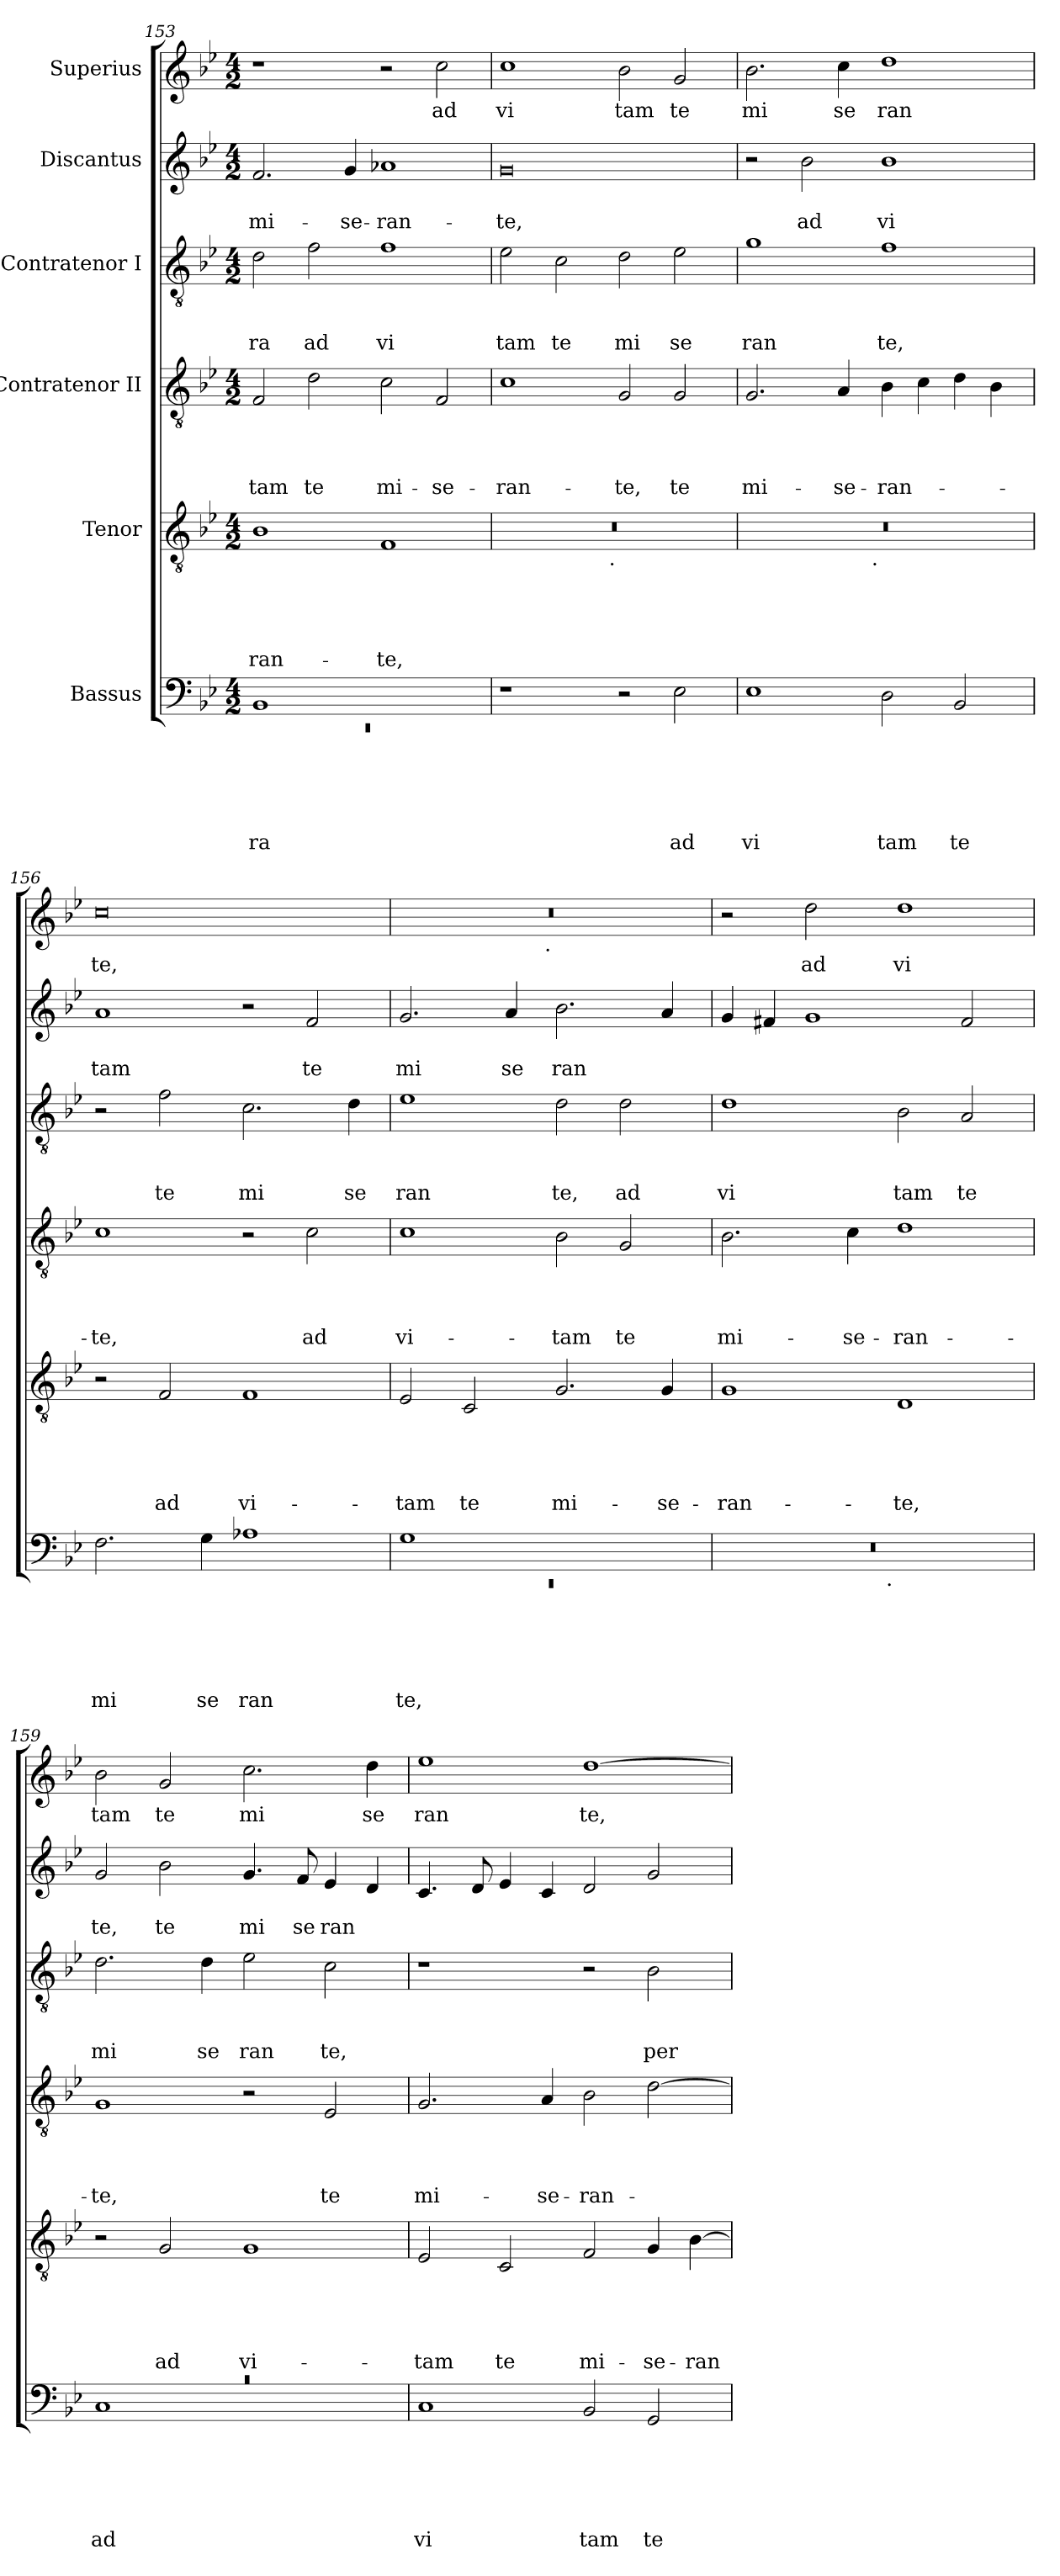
**kern	**text	**text	**text	**text	**text	**text	**kern	**text	**text	**text	**text	**text	**kern	**text	**text	**text	**text	**kern	**text	**text	**text	**kern	**text	**text	**kern	**text
*part6	*part6	*part6	*part6	*part6	*part6	*part6	*part5	*part5	*part5	*part5	*part5	*part5	*part4	*part4	*part4	*part4	*part4	*part3	*part3	*part3	*part3	*part2	*part2	*part2	*part1	*part1
*staff6	*staff6	*staff6	*staff6	*staff6	*staff6	*staff6	*staff5	*staff5	*staff5	*staff5	*staff5	*staff5	*staff4	*staff4	*staff4	*staff4	*staff4	*staff3	*staff3	*staff3	*staff3	*staff2	*staff2	*staff2	*staff1	*staff1
*I"Bassus	*	*	*	*	*	*	*I"Tenor	*	*	*	*	*	*I"Contratenor II	*	*	*	*	*I"Contratenor I	*	*	*	*I"Discantus	*	*	*I"Superius	*
*clefF4	*	*	*	*	*	*	*clefGv2	*	*	*	*	*	*clefGv2	*	*	*	*	*clefGv2	*	*	*	*clefG2	*	*	*clefG2	*
*k[b-e-]	*	*	*	*	*	*	*k[b-e-]	*	*	*	*	*	*k[b-e-]	*	*	*	*	*k[b-e-]	*	*	*	*k[b-e-]	*	*	*k[b-e-]	*
*B-:	*	*	*	*	*	*	*B-:	*	*	*	*	*	*B-:	*	*	*	*	*B-:	*	*	*	*B-:	*	*	*B-:	*
*M4/2	*	*	*	*	*	*	*M4/2	*	*	*	*	*	*M4/2	*	*	*	*	*M4/2	*	*	*	*M4/2	*	*	*M4/2	*
=153	=153	=153	=153	=153	=153	=153	=153	=153	=153	=153	=153	=153	=153	=153	=153	=153	=153	=153	=153	=153	=153	=153	=153	=153	=153	=153
*^	*	*	*	*	*	*	*	*	*	*	*	*	*	*	*	*	*	*	*	*	*	*	*	*	*	*
!	!LO:N:vis=1	!	!	!	!	!	!LO:LY:b	!	!	!	!	!	!LO:LY:b	!	!	!	!	!LO:LY:b	!	!	!	!LO:LY:b	!	!	!LO:LY:b	!	!
1BB-	0rEE	.	.	.	.	.	-ra	1B-	.	.	.	.	-ran-	2F/	.	.	.	-tam	2d\	.	.	ra	2.f/	.	mi-	1r	.
!	!	!	!	!	!	!	!	!	!	!	!	!	!	!	!	!	!	!LO:LY:b	!	!	!	!LO:LY:b	!	!	!	!	!
.	.	.	.	.	.	.	.	.	.	.	.	.	.	2d\	.	.	.	te	2f\	.	.	ad	.	.	.	.	.
!	!	!	!	!	!	!	!	!	!	!	!	!	!	!	!	!	!	!	!	!	!	!	!	!	!LO:LY:b	!	!
.	.	.	.	.	.	.	.	.	.	.	.	.	.	.	.	.	.	.	.	.	.	.	4g/	.	-se-	.	.
!	!	!	!	!	!	!	!	!	!	!	!	!	!LO:LY:b	!	!	!	!	!LO:LY:b	!	!	!	!LO:LY:b	!	!	!LO:LY:b	!	!
1ryy	.	.	.	.	.	.	.	1F	.	.	.	.	-te,	2c\	.	.	.	mi-	1f	.	.	vi	1a-X	.	-ran-	2r	.
!	!	!	!	!	!	!	!	!	!	!	!	!	!	!	!	!	!	!LO:LY:b	!	!	!	!	!	!	!	!	!LO:LY:b
.	.	.	.	.	.	.	.	.	.	.	.	.	.	2F/	.	.	.	-se-	.	.	.	.	.	.	.	2cc\	ad
*v	*v	*	*	*	*	*	*	*	*	*	*	*	*	*	*	*	*	*	*	*	*	*	*	*	*	*	*
!!LO:LB:g=z
=154	=154	=154	=154	=154	=154	=154	=154	=154	=154	=154	=154	=154	=154	=154	=154	=154	=154	=154	=154	=154	=154	=154	=154	=154	=154	=154
!	!	!	!	!	!	!	!	!	!	!	!	!	!	!	!	!	!LO:LY:b	!	!	!	!LO:LY:b	!	!	!LO:LY:b	!	!LO:LY:b
*	*	*	*	*	*	*	*^	*	*	*	*	*	*	*	*	*	*	*	*	*	*	*	*	*	*	*
1r	.	.	.	.	.	.	0r	2ryy	.	.	.	.	.	1c	.	.	.	-ran-	2e-\	.	.	tam	0g	.	-te,	1cc	vi
!	!	!	!	!	!	!	!	!	!	!	!	!	!	!	!	!	!	!	!	!	!	!LO:LY:b	!	!	!	!	!
.	.	.	.	.	.	.	.	4...ryy	.	.	.	.	.	.	.	.	.	.	2c\	.	.	te	.	.	.	.	.
!	!	!	!	!	!	!	!	!LO:TX:b:t=.	!	!	!	!	!	!	!	!	!	!	!	!	!	!	!	!	!	!	!
.	.	.	.	.	.	.	.	1ryy	.	.	.	.	.	.	.	.	.	.	.	.	.	.	.	.	.	.	.
!	!	!	!	!	!	!	!	!	!	!	!	!	!	!	!	!	!	!LO:LY:b	!	!	!	!LO:LY:b	!	!	!	!	!LO:LY:b
2r	.	.	.	.	.	.	.	.	.	.	.	.	.	2G/	.	.	.	-te,	2d\	.	.	mi	.	.	.	2b-\	tam
!	!	!	!	!	!	!LO:LY:b	!	!	!	!	!	!	!	!	!	!	!	!LO:LY:b	!	!	!	!LO:LY:b	!	!	!	!	!LO:LY:b
2E-\	.	.	.	.	.	ad	.	.	.	.	.	.	.	2G/	.	.	.	te	2e-\	.	.	se	.	.	.	2g/	te
.	.	.	.	.	.	.	.	32ryy	.	.	.	.	.	.	.	.	.	.	.	.	.	.	.	.	.	.	.
=155	=155	=155	=155	=155	=155	=155	=155	=155	=155	=155	=155	=155	=155	=155	=155	=155	=155	=155	=155	=155	=155	=155	=155	=155	=155	=155	=155
!	!	!	!	!	!	!LO:LY:b	!	!	!	!	!	!	!	!	!	!	!	!LO:LY:b	!	!	!	!LO:LY:b	!	!	!	!	!LO:LY:b
1E-	.	.	.	.	.	vi	0r	2ryy	.	.	.	.	.	2.G/	.	.	.	mi-	1g	.	.	ran	2r	.	.	2.b-\	mi
!	!	!	!	!	!	!	!	!	!	!	!	!	!	!	!	!	!	!	!	!	!	!	!	!	!LO:LY:b	!	!
.	.	.	.	.	.	.	.	4...ryy	.	.	.	.	.	.	.	.	.	.	.	.	.	.	2b-\	.	ad	.	.
!	!	!	!	!	!	!	!	!	!	!	!	!	!	!	!	!	!	!LO:LY:b	!	!	!	!	!	!	!	!	!LO:LY:b
.	.	.	.	.	.	.	.	.	.	.	.	.	.	4A/	.	.	.	-se-	.	.	.	.	.	.	.	4cc\	se
!	!	!	!	!	!	!	!	!LO:TX:b:t=.	!	!	!	!	!	!	!	!	!	!	!	!	!	!	!	!	!	!	!
.	.	.	.	.	.	.	.	1ryy	.	.	.	.	.	.	.	.	.	.	.	.	.	.	.	.	.	.	.
!	!	!	!	!	!	!LO:LY:b	!	!	!	!	!	!	!	!	!	!	!	!LO:LY:b	!	!	!	!LO:LY:b	!	!	!LO:LY:b	!	!LO:LY:b
2D\	.	.	.	.	.	tam	.	.	.	.	.	.	.	4B-\	.	.	.	-ran-	1f	.	.	te,	1b-	.	vi	1dd	ran
.	.	.	.	.	.	.	.	.	.	.	.	.	.	4c\	.	.	.	.	.	.	.	.	.	.	.	.	.
!	!	!	!	!	!	!LO:LY:b	!	!	!	!	!	!	!	!	!	!	!	!	!	!	!	!	!	!	!	!	!
2BB-/	.	.	.	.	.	te	.	.	.	.	.	.	.	4d\	.	.	.	.	.	.	.	.	.	.	.	.	.
.	.	.	.	.	.	.	.	.	.	.	.	.	.	4B-\	.	.	.	.	.	.	.	.	.	.	.	.	.
.	.	.	.	.	.	.	.	32ryy	.	.	.	.	.	.	.	.	.	.	.	.	.	.	.	.	.	.	.
=156	=156	=156	=156	=156	=156	=156	=156	=156	=156	=156	=156	=156	=156	=156	=156	=156	=156	=156	=156	=156	=156	=156	=156	=156	=156	=156	=156
!	!	!	!	!	!	!LO:LY:b	!	!	!	!	!	!	!	!	!	!	!	!LO:LY:b	!	!	!	!	!	!	!LO:LY:b	!	!LO:LY:b
*	*	*	*	*	*	*	*v	*v	*	*	*	*	*	*	*	*	*	*	*	*	*	*	*	*	*	*	*
2.F\	.	.	.	.	.	mi	2r	.	.	.	.	.	1c	.	.	.	-te,	2r	.	.	.	1a	.	tam	0cc	te,
!	!	!	!	!	!	!	!	!	!	!	!	!LO:LY:b	!	!	!	!	!	!	!	!	!LO:LY:b	!	!	!	!	!
.	.	.	.	.	.	.	2F/	.	.	.	.	ad	.	.	.	.	.	2f\	.	.	te	.	.	.	.	.
!	!	!	!	!	!	!LO:LY:b	!	!	!	!	!	!	!	!	!	!	!	!	!	!	!	!	!	!	!	!
4G\	.	.	.	.	.	se	.	.	.	.	.	.	.	.	.	.	.	.	.	.	.	.	.	.	.	.
!	!	!	!	!	!	!LO:LY:b	!	!	!	!	!	!LO:LY:b	!	!	!	!	!	!	!	!	!LO:LY:b	!	!	!	!	!
1A-X	.	.	.	.	.	ran	1F	.	.	.	.	vi-	2r	.	.	.	.	2.c\	.	.	mi	2r	.	.	.	.
!	!	!	!	!	!	!	!	!	!	!	!	!	!	!	!	!	!LO:LY:b	!	!	!	!	!	!	!LO:LY:b	!	!
.	.	.	.	.	.	.	.	.	.	.	.	.	2c\	.	.	.	ad	.	.	.	.	2f/	.	te	.	.
!	!	!	!	!	!	!	!	!	!	!	!	!	!	!	!	!	!	!	!	!	!LO:LY:b	!	!	!	!	!
.	.	.	.	.	.	.	.	.	.	.	.	.	.	.	.	.	.	4d\	.	.	se	.	.	.	.	.
=157	=157	=157	=157	=157	=157	=157	=157	=157	=157	=157	=157	=157	=157	=157	=157	=157	=157	=157	=157	=157	=157	=157	=157	=157	=157	=157
*^	*	*	*	*	*	*	*	*	*	*	*	*	*	*	*	*	*	*	*	*	*	*	*	*	*	*
!	!LO:N:vis=1	!	!	!	!	!	!LO:LY:b	!	!	!	!	!	!LO:LY:b	!	!	!	!	!LO:LY:b	!	!	!	!LO:LY:b	!	!	!LO:LY:b	!	!
*	*	*	*	*	*	*	*	*	*	*	*	*	*	*	*	*	*	*	*	*	*	*	*	*	*	*^	*
1G	0rEE	.	.	.	.	.	te,	2E-/	.	.	.	.	-tam	1c	.	.	.	vi-	1e-	.	.	ran	2.g/	.	mi	0r	2ryy	.
!	!	!	!	!	!	!	!	!	!	!	!	!	!LO:LY:b	!	!	!	!	!	!	!	!	!	!	!	!	!	!	!
.	.	.	.	.	.	.	.	2C/	.	.	.	.	te	.	.	.	.	.	.	.	.	.	.	.	.	.	4...ryy	.
!	!	!	!	!	!	!	!	!	!	!	!	!	!	!	!	!	!	!	!	!	!	!	!	!	!LO:LY:b	!	!	!
.	.	.	.	.	.	.	.	.	.	.	.	.	.	.	.	.	.	.	.	.	.	.	4a/	.	se	.	.	.
!	!	!	!	!	!	!	!	!	!	!	!	!	!	!	!	!	!	!	!	!	!	!	!	!	!	!	!LO:TX:b:t=.	!
.	.	.	.	.	.	.	.	.	.	.	.	.	.	.	.	.	.	.	.	.	.	.	.	.	.	.	1ryy	.
!	!	!	!	!	!	!	!	!	!	!	!	!	!LO:LY:b	!	!	!	!	!LO:LY:b	!	!	!	!LO:LY:b	!	!	!LO:LY:b	!	!	!
1ryy	.	.	.	.	.	.	.	2.G/	.	.	.	.	mi-	2B-\	.	.	.	-tam	2d\	.	.	te,	2.b-\	.	ran	.	.	.
!	!	!	!	!	!	!	!	!	!	!	!	!	!	!	!	!	!	!LO:LY:b	!	!	!	!LO:LY:b	!	!	!	!	!	!
.	.	.	.	.	.	.	.	.	.	.	.	.	.	2G/	.	.	.	te	2d\	.	.	ad	.	.	.	.	.	.
!	!	!	!	!	!	!	!	!	!	!	!	!	!LO:LY:b	!	!	!	!	!	!	!	!	!	!	!	!	!	!	!
.	.	.	.	.	.	.	.	4G/	.	.	.	.	-se-	.	.	.	.	.	.	.	.	.	4a/	.	.	.	.	.
.	.	.	.	.	.	.	.	.	.	.	.	.	.	.	.	.	.	.	.	.	.	.	.	.	.	.	32ryy	.
=158	=158	=158	=158	=158	=158	=158	=158	=158	=158	=158	=158	=158	=158	=158	=158	=158	=158	=158	=158	=158	=158	=158	=158	=158	=158	=158	=158	=158
!	!	!	!	!	!	!	!	!	!	!	!	!	!LO:LY:b	!	!	!	!	!LO:LY:b	!	!	!	!LO:LY:b	!	!	!	!	!	!
*	*	*	*	*	*	*	*	*	*	*	*	*	*	*	*	*	*	*	*	*	*	*	*	*	*	*v	*v	*
0r	2ryy	.	.	.	.	.	.	1G	.	.	.	.	-ran-	2.B-\	.	.	.	mi-	1d	.	.	vi	4g/	.	.	2r	.
.	.	.	.	.	.	.	.	.	.	.	.	.	.	.	.	.	.	.	.	.	.	.	4f#X/	.	.	.	.
!	!	!	!	!	!	!	!	!	!	!	!	!	!	!	!	!	!	!	!	!	!	!	!	!	!	!	!LO:LY:b
.	4...ryy	.	.	.	.	.	.	.	.	.	.	.	.	.	.	.	.	.	.	.	.	.	1g	.	.	2dd\	ad
!	!	!	!	!	!	!	!	!	!	!	!	!	!	!	!	!	!	!LO:LY:b	!	!	!	!	!	!	!	!	!
.	.	.	.	.	.	.	.	.	.	.	.	.	.	4c\	.	.	.	-se-	.	.	.	.	.	.	.	.	.
!	!LO:TX:b:t=.	!	!	!	!	!	!	!	!	!	!	!	!	!	!	!	!	!	!	!	!	!	!	!	!	!	!
.	1ryy	.	.	.	.	.	.	.	.	.	.	.	.	.	.	.	.	.	.	.	.	.	.	.	.	.	.
!	!	!	!	!	!	!	!	!	!	!	!	!	!LO:LY:b	!	!	!	!	!LO:LY:b	!	!	!	!LO:LY:b	!	!	!	!	!LO:LY:b
.	.	.	.	.	.	.	.	1D	.	.	.	.	-te,	1d	.	.	.	-ran-	2B-\	.	.	tam	.	.	.	1dd	vi
!	!	!	!	!	!	!	!	!	!	!	!	!	!	!	!	!	!	!	!	!	!	!LO:LY:b	!	!	!	!	!
.	.	.	.	.	.	.	.	.	.	.	.	.	.	.	.	.	.	.	2A/	.	.	te	2f#/	.	.	.	.
.	32ryy	.	.	.	.	.	.	.	.	.	.	.	.	.	.	.	.	.	.	.	.	.	.	.	.	.	.
=159	=159	=159	=159	=159	=159	=159	=159	=159	=159	=159	=159	=159	=159	=159	=159	=159	=159	=159	=159	=159	=159	=159	=159	=159	=159	=159	=159
!LO:N:vis=1	!	!	!	!	!	!	!LO:LY:b	!	!	!	!	!	!	!	!	!	!	!LO:LY:b	!	!	!	!LO:LY:b	!	!	!LO:LY:b	!	!LO:LY:b
0rc	1C	.	.	.	.	.	ad	2r	.	.	.	.	.	1G	.	.	.	-te,	2.d\	.	.	mi	2g/	.	te,	2b-\	tam
!	!	!	!	!	!	!	!	!	!	!	!	!	!LO:LY:b	!	!	!	!	!	!	!	!	!	!	!	!LO:LY:b	!	!LO:LY:b
.	.	.	.	.	.	.	.	2G/	.	.	.	.	ad	.	.	.	.	.	.	.	.	.	2b-\	.	te	2g/	te
!	!	!	!	!	!	!	!	!	!	!	!	!	!	!	!	!	!	!	!	!	!	!LO:LY:b	!	!	!	!	!
.	.	.	.	.	.	.	.	.	.	.	.	.	.	.	.	.	.	.	4d\	.	.	se	.	.	.	.	.
!	!	!	!	!	!	!	!	!	!	!	!	!	!LO:LY:b	!	!	!	!	!	!	!	!	!LO:LY:b	!	!	!LO:LY:b	!	!LO:LY:b
.	1ryy	.	.	.	.	.	.	1G	.	.	.	.	vi-	2r	.	.	.	.	2e-\	.	.	ran	4.g/	.	mi	2.cc\	mi
!	!	!	!	!	!	!	!	!	!	!	!	!	!	!	!	!	!	!	!	!	!	!	!	!	!LO:LY:b	!	!
.	.	.	.	.	.	.	.	.	.	.	.	.	.	.	.	.	.	.	.	.	.	.	8f/	.	se	.	.
!	!	!	!	!	!	!	!	!	!	!	!	!	!	!	!	!	!	!LO:LY:b	!	!	!	!LO:LY:b	!	!	!LO:LY:b	!	!
.	.	.	.	.	.	.	.	.	.	.	.	.	.	2E-/	.	.	.	te	2c\	.	.	te,	4e-/	.	ran	.	.
!	!	!	!	!	!	!	!	!	!	!	!	!	!	!	!	!	!	!	!	!	!	!	!	!	!	!	!LO:LY:b
.	.	.	.	.	.	.	.	.	.	.	.	.	.	.	.	.	.	.	.	.	.	.	4d/	.	.	4dd\	se
*v	*v	*	*	*	*	*	*	*	*	*	*	*	*	*	*	*	*	*	*	*	*	*	*	*	*	*	*
=160	=160	=160	=160	=160	=160	=160	=160	=160	=160	=160	=160	=160	=160	=160	=160	=160	=160	=160	=160	=160	=160	=160	=160	=160	=160	=160
!	!	!	!	!	!	!LO:LY:b	!	!	!	!	!	!LO:LY:b	!	!	!	!	!LO:LY:b	!	!	!	!	!	!	!	!	!LO:LY:b
1C	.	.	.	.	.	vi	2E-/	.	.	.	.	-tam	2.G/	.	.	.	mi-	1r	.	.	.	4.c/	.	.	1ee-	ran
.	.	.	.	.	.	.	.	.	.	.	.	.	.	.	.	.	.	.	.	.	.	8d/	.	.	.	.
!	!	!	!	!	!	!	!	!	!	!	!	!LO:LY:b	!	!	!	!	!	!	!	!	!	!	!	!	!	!
.	.	.	.	.	.	.	2C/	.	.	.	.	te	.	.	.	.	.	.	.	.	.	4e-/	.	.	.	.
!	!	!	!	!	!	!	!	!	!	!	!	!	!	!	!	!	!LO:LY:b	!	!	!	!	!	!	!	!	!
.	.	.	.	.	.	.	.	.	.	.	.	.	4A/	.	.	.	-se-	.	.	.	.	4c/	.	.	.	.
!	!	!	!	!	!	!LO:LY:b	!	!	!	!	!	!LO:LY:b	!	!	!	!	!LO:LY:b	!	!	!	!	!	!	!	!	!LO:LY:b
2BB-/	.	.	.	.	.	tam	2F/	.	.	.	.	mi-	2B-\	.	.	.	-ran-	2r	.	.	.	2d/	.	.	[>1dd	te,
!	!	!	!	!	!	!LO:LY:b	!	!	!	!	!	!LO:LY:b	!	!	!	!	!	!	!	!	!LO:LY:b	!	!	!	!	!
2GG/	.	.	.	.	.	te	4G/	.	.	.	.	-se-	[>2d\	.	.	.	.	2B-\	.	.	per	2g/	.	.	.	.
!	!	!	!	!	!	!	!	!	!	!	!	!LO:LY:b	!	!	!	!	!	!	!	!	!	!	!	!	!	!
.	.	.	.	.	.	.	[>4B-\	.	.	.	.	-ran-	.	.	.	.	.	.	.	.	.	.	.	.	.	.
=	=	=	=	=	=	=	=	=	=	=	=	=	=	=	=	=	=	=	=	=	=	=	=	=	=	=
*-	*-	*-	*-	*-	*-	*-	*-	*-	*-	*-	*-	*-	*-	*-	*-	*-	*-	*-	*-	*-	*-	*-	*-	*-	*-	*-
